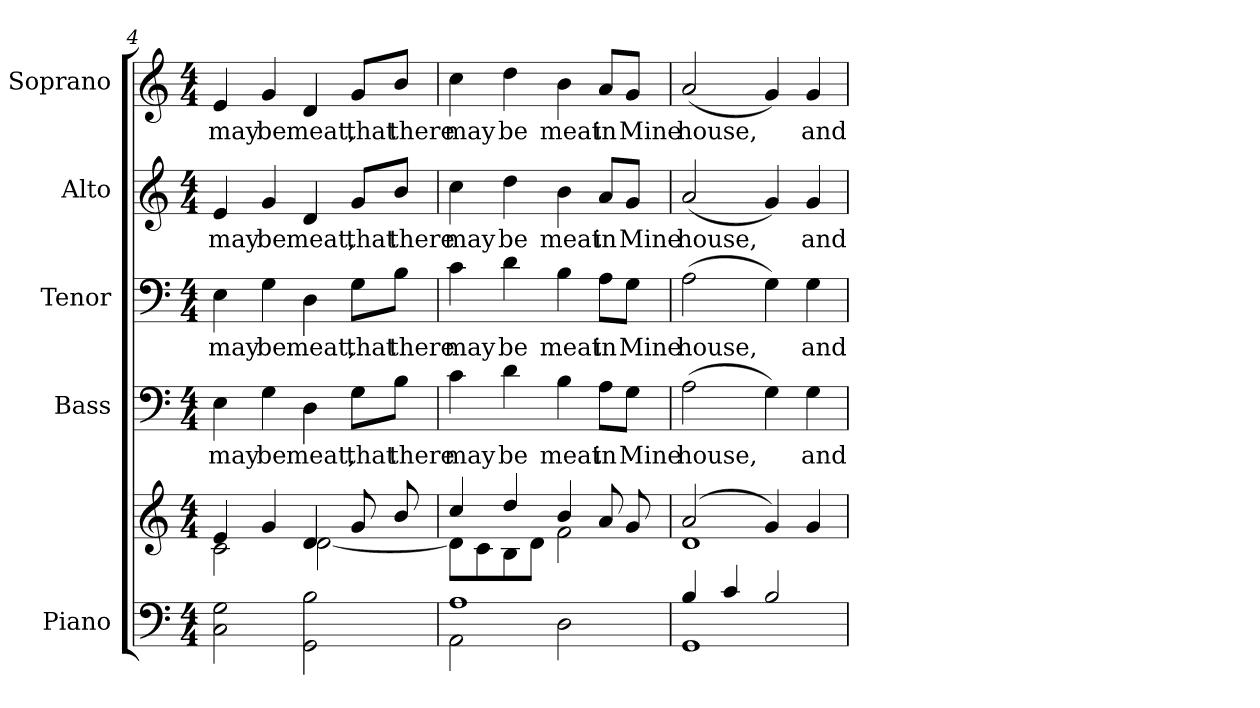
**kern	**kern	**kern	**text	**kern	**text	**kern	**text	**kern	**text
*part5	*part5	*part4	*part4	*part3	*part3	*part2	*part2	*part1	*part1
*staff6	*staff5	*staff4	*staff4	*staff3	*staff3	*staff2	*staff2	*staff1	*staff1
*I"Piano	*	*I"Bass	*	*I"Tenor	*	*I"Alto	*	*I"Soprano	*
*I'Pno.	*	*I'B.	*	*I'T.	*	*I'A.	*	*I'S.	*
*clefF4	*clefG2	*clefF4	*	*clefF4	*	*clefG2	*	*clefG2	*
*k[]	*k[]	*k[]	*	*k[]	*	*k[]	*	*k[]	*
*C:	*C:	*C:	*	*C:	*	*C:	*	*C:	*
*M4/4	*M4/4	*M4/4	*	*M4/4	*	*M4/4	*	*M4/4	*
=4	=4	=4	=4	=4	=4	=4	=4	=4	=4
*	*^	*	*	*	*	*	*	*	*
!	!	!	!	!LO:LY:b:color=#000000	!	!	!	!	!	!
!	!	!	!	!	!	!LO:LY:b:color=#000000	!	!	!	!
!	!	!	!	!	!	!	!	!LO:LY:b:color=#000000	!	!
!	!	!	!	!	!	!	!	!	!	!LO:LY:b:color=#000000
2Ci\ 2Gi	4ei/	2ci\	4Ei\	may	4Ei\	may	4ei/	may	4ei/	may
!	!	!	!	!LO:LY:b:color=#000000	!	!	!	!	!	!
!	!	!	!	!	!	!LO:LY:b:color=#000000	!	!	!	!
!	!	!	!	!	!	!	!	!LO:LY:b:color=#000000	!	!
!	!	!	!	!	!	!	!	!	!	!LO:LY:b:color=#000000
.	4gi/	.	4Gi\	be	4Gi\	be	4gi/	be	4gi/	be
!	!	!	!	!LO:LY:b:color=#000000	!	!	!	!	!	!
!	!	!	!	!	!	!LO:LY:b:color=#000000	!	!	!	!
!	!	!	!	!	!	!	!	!LO:LY:b:color=#000000	!	!
!	!	!	!	!	!	!	!	!	!	!LO:LY:b:color=#000000
2GGi\ 2Bi	4di/	[<2di\	4Di\	meat,	4Di\	meat,	4di/	meat,	4di/	meat,
!	!	!	!	!LO:LY:b:color=#000000	!	!	!	!	!	!
!	!	!	!	!	!	!LO:LY:b:color=#000000	!	!	!	!
!	!	!	!	!	!	!	!	!LO:LY:b:color=#000000	!	!
!	!	!	!	!	!	!	!	!	!	!LO:LY:b:color=#000000
.	8gi/	.	8Gi\L	that	8Gi\L	that	8gi/L	that	8gi/L	that
!	!	!	!	!LO:LY:b:color=#000000	!	!	!	!	!	!
!	!	!	!	!	!	!LO:LY:b:color=#000000	!	!	!	!
!	!	!	!	!	!	!	!	!LO:LY:b:color=#000000	!	!
!	!	!	!	!	!	!	!	!	!	!LO:LY:b:color=#000000
.	8bi/	.	8Bi\J	there	8Bi\J	there	8bi/J	there	8bi/J	there
!!LO:PB:g=z
=5	=5	=5	=5	=5	=5	=5	=5	=5	=5	=5
*^	*	*	*	*	*	*	*	*	*	*
!	!	!	!	!	!LO:LY:b:color=#000000	!	!	!	!	!	!
!	!	!	!	!	!	!	!LO:LY:b:color=#000000	!	!	!	!
!	!	!	!	!	!	!	!	!	!LO:LY:b:color=#000000	!	!
!	!	!	!	!	!	!	!	!	!	!	!LO:LY:b:color=#000000
1Ai	2AAi\	4cci/	8di\L]	4ci\	may	4ci\	may	4cci\	may	4cci\	may
.	.	.	8ci\	.	.	.	.	.	.	.	.
!	!	!	!	!	!LO:LY:b:color=#000000	!	!	!	!	!	!
!	!	!	!	!	!	!	!LO:LY:b:color=#000000	!	!	!	!
!	!	!	!	!	!	!	!	!	!LO:LY:b:color=#000000	!	!
!	!	!	!	!	!	!	!	!	!	!	!LO:LY:b:color=#000000
.	.	4ddi/	8Bi\	4di\	be	4di\	be	4ddi\	be	4ddi\	be
.	.	.	8di\J	.	.	.	.	.	.	.	.
!	!	!	!	!	!LO:LY:b:color=#000000	!	!	!	!	!	!
!	!	!	!	!	!	!	!LO:LY:b:color=#000000	!	!	!	!
!	!	!	!	!	!	!	!	!	!LO:LY:b:color=#000000	!	!
!	!	!	!	!	!	!	!	!	!	!	!LO:LY:b:color=#000000
.	2Di\	4bi/	2fi\	4Bi\	meat	4Bi\	meat	4bi\	meat	4bi\	meat
!	!	!	!	!	!LO:LY:b:color=#000000	!	!	!	!	!	!
!	!	!	!	!	!	!	!LO:LY:b:color=#000000	!	!	!	!
!	!	!	!	!	!	!	!	!	!LO:LY:b:color=#000000	!	!
!	!	!	!	!	!	!	!	!	!	!	!LO:LY:b:color=#000000
.	.	8ai/	.	8Ai\L	in	8Ai\L	in	8ai/L	in	8ai/L	in
!	!	!	!	!	!LO:LY:b:color=#000000	!	!	!	!	!	!
!	!	!	!	!	!	!	!LO:LY:b:color=#000000	!	!	!	!
!	!	!	!	!	!	!	!	!	!LO:LY:b:color=#000000	!	!
!	!	!	!	!	!	!	!	!	!	!	!LO:LY:b:color=#000000
.	.	8gi/	.	8Gi\J	Mine	8Gi\J	Mine	8gi/J	Mine	8gi/J	Mine
=6	=6	=6	=6	=6	=6	=6	=6	=6	=6	=6	=6
!	!	!	!	!	!LO:LY:b:color=#000000	!	!	!	!	!	!
!	!	!	!	!	!	!	!LO:LY:b:color=#000000	!	!	!	!
!	!	!	!	!	!	!	!	!	!LO:LY:b:color=#000000	!	!
!	!	!	!	!	!	!	!	!	!	!	!LO:LY:b:color=#000000
4Bi/	1GGi	(2ai/	1di	(2Ai\	house,	(2Ai\	house,	(2ai/	house,	(2ai/	house,
4ci/	.	.	.	.	.	.	.	.	.	.	.
2Bi/	.	4gi/)	.	4Gi\)	.	4Gi\)	.	4gi/)	.	4gi/)	.
!	!	!	!	!	!LO:LY:b:color=#000000	!	!	!	!	!	!
!	!	!	!	!	!	!	!LO:LY:b:color=#000000	!	!	!	!
!	!	!	!	!	!	!	!	!	!LO:LY:b:color=#000000	!	!
!	!	!	!	!	!	!	!	!	!	!	!LO:LY:b:color=#000000
.	.	4gi/	.	4Gi\	and	4Gi\	and	4gi/	and	4gi/	and
*v	*v	*	*	*	*	*	*	*	*	*	*
*	*v	*v	*	*	*	*	*	*	*	*
=	=	=	=	=	=	=	=	=	=
*-	*-	*-	*-	*-	*-	*-	*-	*-	*-
